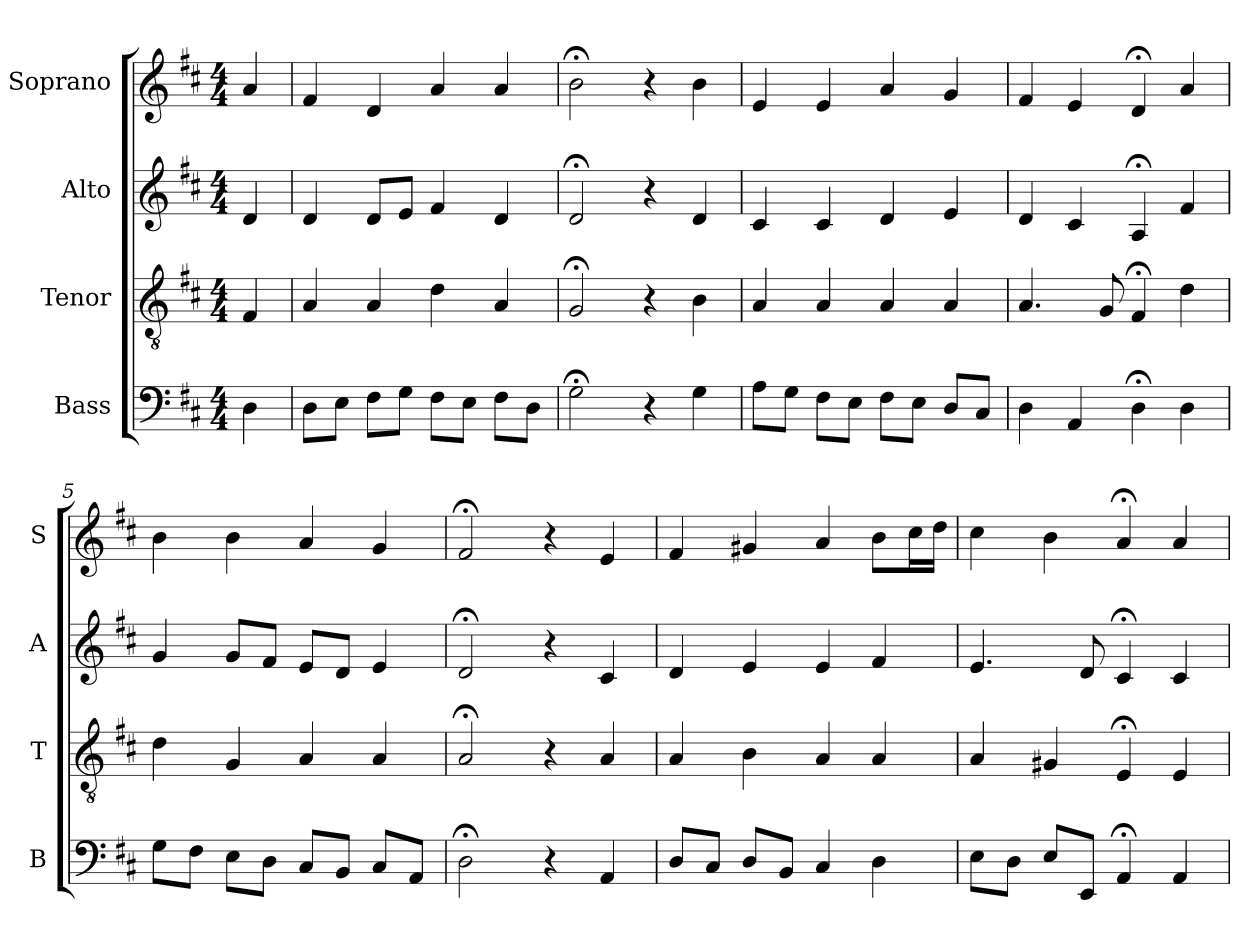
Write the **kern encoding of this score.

**kern	**kern	**kern	**kern
*part4	*part3	*part2	*part1
*staff4	*staff3	*staff2	*staff1
*I"Bass	*I"Tenor	*I"Alto	*I"Soprano
*I'B	*I'T	*I'A	*I'S
*clefF4	*clefGv2	*clefG2	*clefG2
*k[f#c#]	*k[f#c#]	*k[f#c#]	*k[f#c#]
*D:	*D:	*D:	*D:
*M4/4	*M4/4	*M4/4	*M4/4
*MM100	*MM100	*MM100	*MM100
=	=	=	=
4D	4F#	4d	4a
=1	=1	=1	=1
8DL	4A	4d	4f#
8EJ	.	.	.
8F#L	4A	8dL	4d
8GJ	.	8eJ	.
8F#L	4d	4f#	4a
8EJ	.	.	.
8F#L	4A	4d	4a
8DJ	.	.	.
=2	=2	=2	=2
2G;<	2G;<	2d;<	2b;<
4r	4r	4r	4r
4G	4B	4d	4b
=3	=3	=3	=3
8AL	4A	4c#	4e
8GJ	.	.	.
8F#L	4A	4c#	4e
8EJ	.	.	.
8F#L	4A	4d	4a
8EJ	.	.	.
8DL	4A	4e	4g
8C#J	.	.	.
=4	=4	=4	=4
4D	4.A	4d	4f#
4AA	.	4c#	4e
.	8G	.	.
4D;<	4F#;<	4A;<	4d;<
4D	4d	4f#	4a
=5	=5	=5	=5
8GL	4d	4g	4b
8F#J	.	.	.
8EL	4G	8gL	4b
8DJ	.	8f#J	.
8C#L	4A	8eL	4a
8BBJ	.	8dJ	.
8C#L	4A	4e	4g
8AAJ	.	.	.
=6	=6	=6	=6
2D;<	2A;<	2d;<	2f#;<
4r	4r	4r	4r
4AA	4A	4c#	4e
=7	=7	=7	=7
8DL	4A	4d	4f#
8C#J	.	.	.
8DL	4B	4e	4g#X
8BBJ	.	.	.
4C#	4A	4e	4a
4D	4A	4f#	8bL
.	.	.	16cc#L
.	.	.	16ddJJ
=8	=8	=8	=8
8EL	4A	4.e	4cc#
8DJ	.	.	.
8EL	4G#X	.	4b
8EEJ	.	8d	.
4AA;<	4E;<	4c#;<	4a;<
4AA	4E	4c#	4a
=	=	=	=
*-	*-	*-	*-
